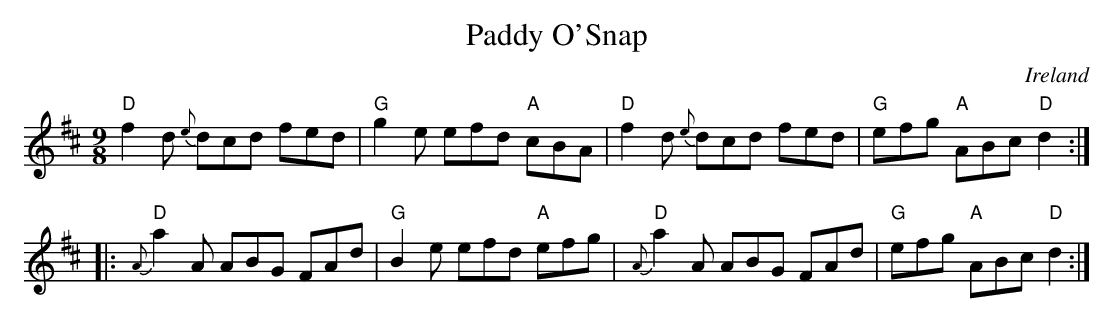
X:1
T:Paddy O'Snap
O:Ireland
M:9/8
L:1/8
K:D
"D"f2 d {e}dcd fed|"G"g2 e efd "A"cBA|\
"D"f2 d {e}dcd fed|"G"efg "A"ABc "D"d2:|
|:"D"{A}a2 A ABG FAd|"G"B2 e efd "A"efg|\
"D"{A}a2 A ABG FAd|"G"efg "A"ABc "D"d2:|
